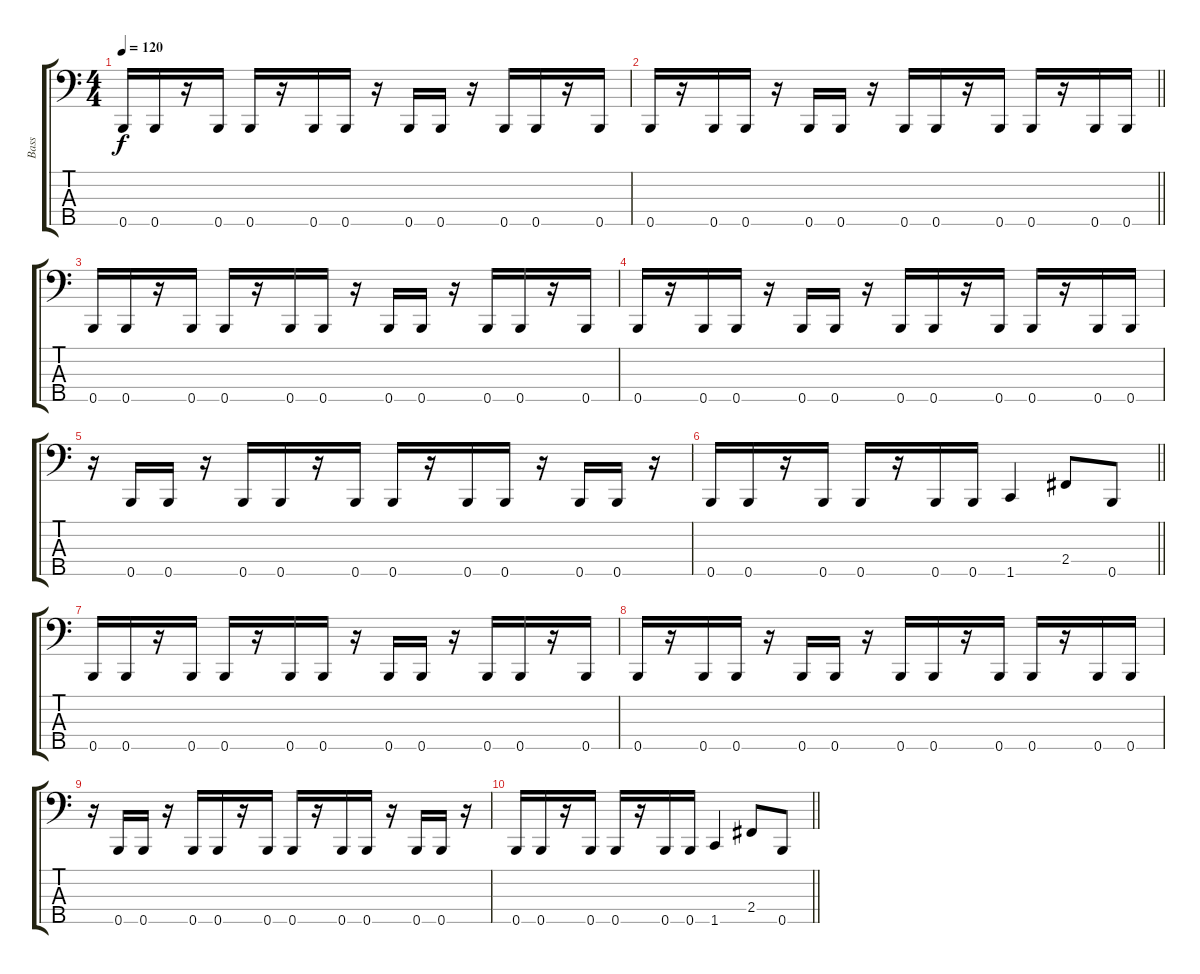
\track ("Bass" "Bass") {instrument electricbassfinger}
\staff {score tabs}
\tuning (G2 D2 A1 E1 B0) {hide}
\ts (4 4)
\tempo 120
\clef f4
\ks c
0.5.16{dy f} 0.5.16 r.16 0.5.16 0.5.16 r.16 0.5.16 0.5.16 r.16 0.5.16 0.5.16 r.16 0.5.16 0.5.16 r.16 0.5.16 |
\barLineRight lightlight
0.5.16 r.16 0.5.16 0.5.16 r.16 0.5.16 0.5.16 r.16 0.5.16 0.5.16 r.16 0.5.16 0.5.16 r.16 0.5.16 0.5.16 |
\section ("" "")
0.5.16 0.5.16 r.16 0.5.16 0.5.16 r.16 0.5.16 0.5.16 r.16 0.5.16 0.5.16 r.16 0.5.16 0.5.16 r.16 0.5.16 |
0.5.16 r.16 0.5.16 0.5.16 r.16 0.5.16 0.5.16 r.16 0.5.16 0.5.16 r.16 0.5.16 0.5.16 r.16 0.5.16 0.5.16 |
r.16 0.5.16 0.5.16 r.16 0.5.16 0.5.16 r.16 0.5.16 0.5.16 r.16 0.5.16 0.5.16 r.16 0.5.16 0.5.16 r.16 |
\barLineRight lightlight
0.5.16 0.5.16 r.16 0.5.16 0.5.16 r.16 0.5.16 0.5.16 1.5.4 2.4.8 0.5.8 |
0.5.16 0.5.16 r.16 0.5.16 0.5.16 r.16 0.5.16 0.5.16 r.16 0.5.16 0.5.16 r.16 0.5.16 0.5.16 r.16 0.5.16 |
0.5.16 r.16 0.5.16 0.5.16 r.16 0.5.16 0.5.16 r.16 0.5.16 0.5.16 r.16 0.5.16 0.5.16 r.16 0.5.16 0.5.16 |
r.16 0.5.16 0.5.16 r.16 0.5.16 0.5.16 r.16 0.5.16 0.5.16 r.16 0.5.16 0.5.16 r.16 0.5.16 0.5.16 r.16 |
\barLineRight lightlight
0.5.16 0.5.16 r.16 0.5.16 0.5.16 r.16 0.5.16 0.5.16 1.5.4 2.4.8 0.5.8
